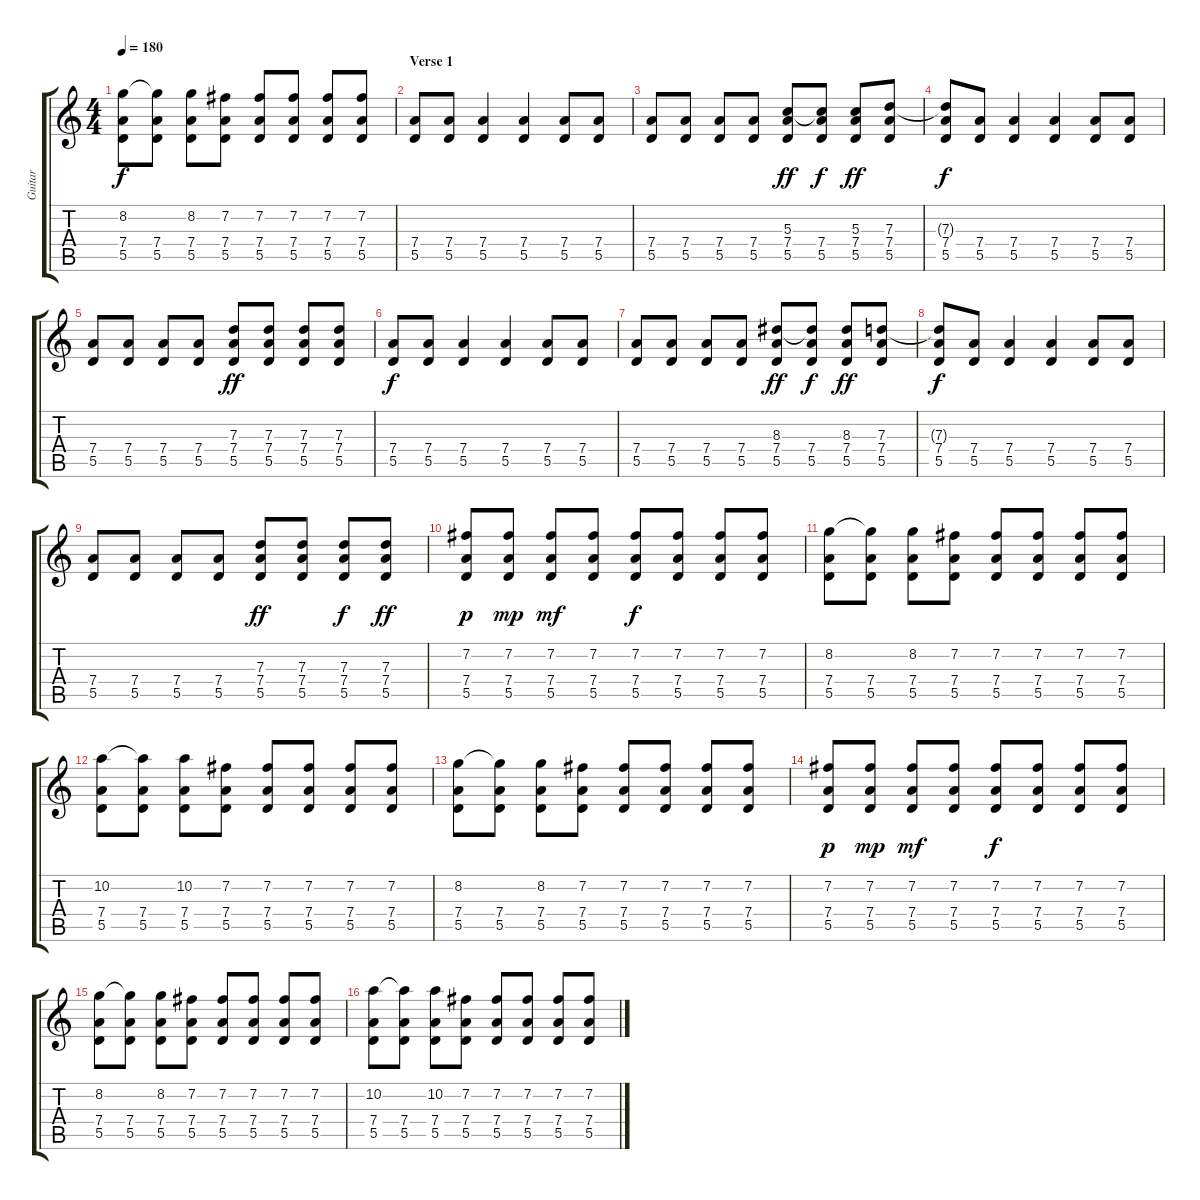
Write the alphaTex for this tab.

\track ("Guitar" "Guitar") {instrument distortionguitar}
\staff {score tabs}
\tuning (E4 B3 G3 D3 A2 E2) {hide}
\ts (4 4)
\tempo 180
\clef g2
\ks c
(8.2 7.4 5.5).8{dy f} (8.2{t} 7.4 5.5).8 (8.2 7.4 5.5).8 (7.2 7.4 5.5).8 (7.2 7.4 5.5).8 (7.2 7.4 5.5).8 (7.2 7.4 5.5).8 (7.2 7.4 5.5).8 |
\section ("" "Verse 1")
(7.4 5.5).8 (7.4 5.5).8 (7.4 5.5).4 (7.4 5.5).4 (7.4 5.5).8 (7.4 5.5).8 |
(7.4 5.5).8 (7.4 5.5).8 (7.4 5.5).8 (7.4 5.5).8 (5.3 7.4 5.5).8{dy ff} (5.3{t} 7.4 5.5).8{dy f} (5.3 7.4 5.5).8{dy ff} (7.3 7.4 5.5).8 |
(7.3{t} 7.4 5.5).8{dy f} (7.4 5.5).8 (7.4 5.5).4 (7.4 5.5).4 (7.4 5.5).8 (7.4 5.5).8 |
(7.4 5.5).8 (7.4 5.5).8 (7.4 5.5).8 (7.4 5.5).8 (7.3 7.4 5.5).8{dy ff} (7.3 7.4 5.5).8 (7.3 7.4 5.5).8 (7.3 7.4 5.5).8 |
(7.4 5.5).8{dy f} (7.4 5.5).8 (7.4 5.5).4 (7.4 5.5).4 (7.4 5.5).8 (7.4 5.5).8 |
(7.4 5.5).8 (7.4 5.5).8 (7.4 5.5).8 (7.4 5.5).8 (8.3 7.4 5.5).8{dy ff} (8.3{t} 7.4 5.5).8{dy f} (8.3 7.4 5.5).8{dy ff} (7.3 7.4 5.5).8 |
(7.3{t} 7.4 5.5).8{dy f} (7.4 5.5).8 (7.4 5.5).4 (7.4 5.5).4 (7.4 5.5).8 (7.4 5.5).8 |
(7.4 5.5).8 (7.4 5.5).8 (7.4 5.5).8 (7.4 5.5).8 (7.3 7.4 5.5).8{dy ff} (7.3 7.4 5.5).8 (7.3 7.4 5.5).8{dy f} (7.3 7.4 5.5).8{dy ff} |
(7.2 7.4 5.5).8{dy p} (7.2 7.4 5.5).8{dy mp} (7.2 7.4 5.5).8{dy mf} (7.2 7.4 5.5).8 (7.2 7.4 5.5).8{dy f} (7.2 7.4 5.5).8 (7.2 7.4 5.5).8 (7.2 7.4 5.5).8 |
(8.2 7.4 5.5).8 (8.2{t} 7.4 5.5).8 (8.2 7.4 5.5).8 (7.2 7.4 5.5).8 (7.2 7.4 5.5).8 (7.2 7.4 5.5).8 (7.2 7.4 5.5).8 (7.2 7.4 5.5).8 |
(10.2 7.4 5.5).8 (10.2{t} 7.4 5.5).8 (10.2 7.4 5.5).8 (7.2 7.4 5.5).8 (7.2 7.4 5.5).8 (7.2 7.4 5.5).8 (7.2 7.4 5.5).8 (7.2 7.4 5.5).8 |
(8.2 7.4 5.5).8 (8.2{t} 7.4 5.5).8 (8.2 7.4 5.5).8 (7.2 7.4 5.5).8 (7.2 7.4 5.5).8 (7.2 7.4 5.5).8 (7.2 7.4 5.5).8 (7.2 7.4 5.5).8 |
(7.2 7.4 5.5).8{dy p} (7.2 7.4 5.5).8{dy mp} (7.2 7.4 5.5).8{dy mf} (7.2 7.4 5.5).8 (7.2 7.4 5.5).8{dy f} (7.2 7.4 5.5).8 (7.2 7.4 5.5).8 (7.2 7.4 5.5).8 |
(8.2 7.4 5.5).8 (8.2{t} 7.4 5.5).8 (8.2 7.4 5.5).8 (7.2 7.4 5.5).8 (7.2 7.4 5.5).8 (7.2 7.4 5.5).8 (7.2 7.4 5.5).8 (7.2 7.4 5.5).8 |
(10.2 7.4 5.5).8 (10.2{t} 7.4 5.5).8 (10.2 7.4 5.5).8 (7.2 7.4 5.5).8 (7.2 7.4 5.5).8 (7.2 7.4 5.5).8 (7.2 7.4 5.5).8 (7.2 7.4 5.5).8
